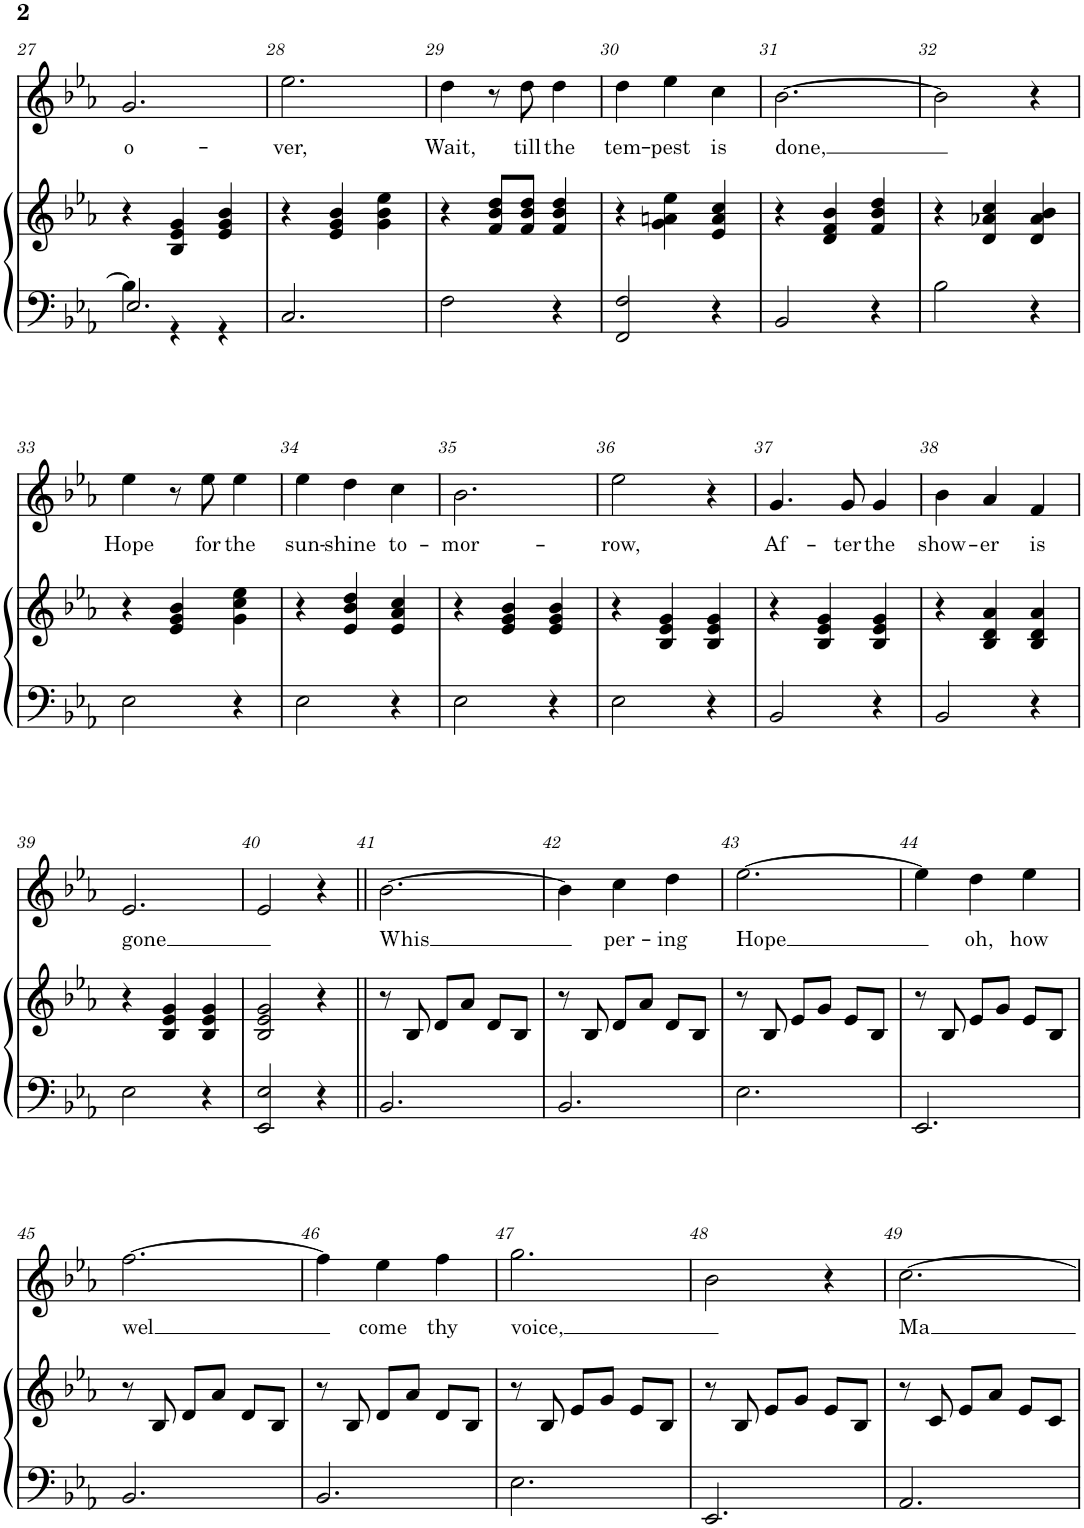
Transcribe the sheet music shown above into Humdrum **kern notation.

**kern	**kern	**kern	**text
*part2	*part2	*part1	*part1
*staff3	*staff2	*staff1	*staff1
*I"Piano	*	*I"Sopraan	*
*I'Pno	*	*	*
!!LO:PB:g=z
*clefF4	*clefG2	*clefG2	*
*k[b-e-a-]	*k[b-e-a-]	*k[b-e-a-]	*
*M3/4	*M3/4	*M3/4	*
=27	=27	=27	=27
*^	*	*	*
!	!	!	!	!LO:LY:b
2.E-/	4B-\]	4r	2.g/	o-
.	4r	4B-/ 4e-/ 4g/	.	.
.	4r	4e-/ 4g/ 4b-/	.	.
=28	=28	=28	=28	=28
!	!	!	!	!LO:LY:b
*v	*v	*	*	*
2.C/	4r	2.ee-\	-ver,
.	4e-/ 4g/ 4b-/	.	.
.	4g\ 4b-\ 4ee-\	.	.
=29	=29	=29	=29
!	!	!	!LO:LY:b
2F\	4r	4dd\	Wait,
.	8f/ 8b-/ 8dd/L	8r	.
!	!	!	!LO:LY:b
.	8f/ 8b-/ 8dd/J	8dd\	till
!	!	!	!LO:LY:b
4r	4f/ 4b-/ 4dd/	4dd\	the
=30	=30	=30	=30
!	!	!	!LO:LY:b
2FF/ 2F/	4r	4dd\	tem-
!	!	!	!LO:LY:b
.	4g\ 4an\ 4ee-\	4ee-\	-pest
!	!	!	!LO:LY:b
4r	4e-/ 4a/ 4cc/	4cc\	is
=31	=31	=31	=31
!	!	!	!LO:LY:b
2BB-/	4r	[2.b-\	done,
.	4d/ 4f/ 4b-/	.	.
4r	4f/ 4b-/ 4dd/	.	.
=32	=32	=32	=32
2B-\	4r	2b-\]	.
.	4d/ 4a-X/ 4cc/	.	.
4r	4d/ 4a-/ 4b-/	4r	.
!!LO:LB:g=z
=33	=33	=33	=33
!	!	!	!LO:LY:b
2E-\	4r	4ee-\	Hope
.	4e-/ 4g/ 4b-/	8r	.
!	!	!	!LO:LY:b
.	.	8ee-\	for
!	!	!	!LO:LY:b
4r	4g\ 4cc\ 4ee-\	4ee-\	the
=34	=34	=34	=34
!	!	!	!LO:LY:b
2E-\	4r	4ee-\	sun-
!	!	!	!LO:LY:b
.	4e-/ 4b-/ 4dd/	4dd\	-shine
!	!	!	!LO:LY:b
4r	4e-/ 4a-/ 4cc/	4cc\	to-
=35	=35	=35	=35
!	!	!	!LO:LY:b
2E-\	4r	2.b-\	-mor-
.	4e-/ 4g/ 4b-/	.	.
4r	4e-/ 4g/ 4b-/	.	.
=36	=36	=36	=36
!	!	!	!LO:LY:b
2E-\	4r	2ee-\	-row,
.	4B-/ 4e-/ 4g/	.	.
4r	4B-/ 4e-/ 4g/	4r	.
=37	=37	=37	=37
!	!	!	!LO:LY:b
2BB-/	4r	4.g/	Af-
.	4B-/ 4e-/ 4g/	.	.
!	!	!	!LO:LY:b
.	.	8g/	-ter
!	!	!	!LO:LY:b
4r	4B-/ 4e-/ 4g/	4g/	the
=38	=38	=38	=38
!	!	!	!LO:LY:b
2BB-/	4r	4b-\	show-
!	!	!	!LO:LY:b
.	4B-/ 4d/ 4a-/	4a-/	-er
!	!	!	!LO:LY:b
4r	4B-/ 4d/ 4a-/	4f/	is
!!LO:LB:g=z
=39	=39	=39	=39
!	!	!	!LO:LY:b
2E-\	4r	2.e-/	gone
.	4B-/ 4e-/ 4g/	.	.
4r	4B-/ 4e-/ 4g/	.	.
=40	=40	=40	=40
2EE-/ 2E-/	2B-/ 2e-/ 2g/	2e-/	.
4r	4r	4r	.
=41||	=41||	=41||	=41||
!	!	!	!LO:LY:b
2.BB-/	8r	[2.b-\	-Whis
.	8B-/	.	.
.	8d/L	.	.
.	8a-/J	.	.
.	8d/L	.	.
.	8B-/J	.	.
=42	=42	=42	=42
2.BB-/	8r	4b-\]	.
.	8B-/	.	.
!	!	!	!LO:LY:b
.	8d/L	4cc\	per-
.	8a-/J	.	.
!	!	!	!LO:LY:b
.	8d/L	4dd\	-ing
.	8B-/J	.	.
=43	=43	=43	=43
!	!	!	!LO:LY:b
2.E-\	8r	[2.ee-\	Hope
.	8B-/	.	.
.	8e-/L	.	.
.	8g/J	.	.
.	8e-/L	.	.
.	8B-/J	.	.
=44	=44	=44	=44
2.EE-/	8r	4ee-\]	.
.	8B-/	.	.
!	!	!	!LO:LY:b
.	8e-/L	4dd\	oh,
.	8g/J	.	.
!	!	!	!LO:LY:b
.	8e-/L	4ee-\	how
.	8B-/J	.	.
!!LO:LB:g=z
=45	=45	=45	=45
!	!	!	!LO:LY:b
2.BB-/	8r	[2.ff\	wel
.	8B-/	.	.
.	8d/L	.	.
.	8a-/J	.	.
.	8d/L	.	.
.	8B-/J	.	.
=46	=46	=46	=46
2.BB-/	8r	4ff\]	.
.	8B-/	.	.
!	!	!	!LO:LY:b
.	8d/L	4ee-\	come
.	8a-/J	.	.
!	!	!	!LO:LY:b
.	8d/L	4ff\	thy
.	8B-/J	.	.
=47	=47	=47	=47
!	!	!	!LO:LY:b
2.E-\	8r	2.gg\	voice,
.	8B-/	.	.
.	8e-/L	.	.
.	8g/J	.	.
.	8e-/L	.	.
.	8B-/J	.	.
=48	=48	=48	=48
2.EE-/	8r	2b-\	.
.	8B-/	.	.
.	8e-/L	.	.
.	8g/J	.	.
.	8e-/L	4r	.
.	8B-/J	.	.
=49	=49	=49	=49
!	!	!	!LO:LY:b
2.AA-/	8r	[2.cc\	Ma
.	8c/	.	.
.	8e-/L	.	.
.	8a-/J	.	.
.	8e-/L	.	.
.	8c/J	.	.
=	=	=	=
*-	*-	*-	*-
